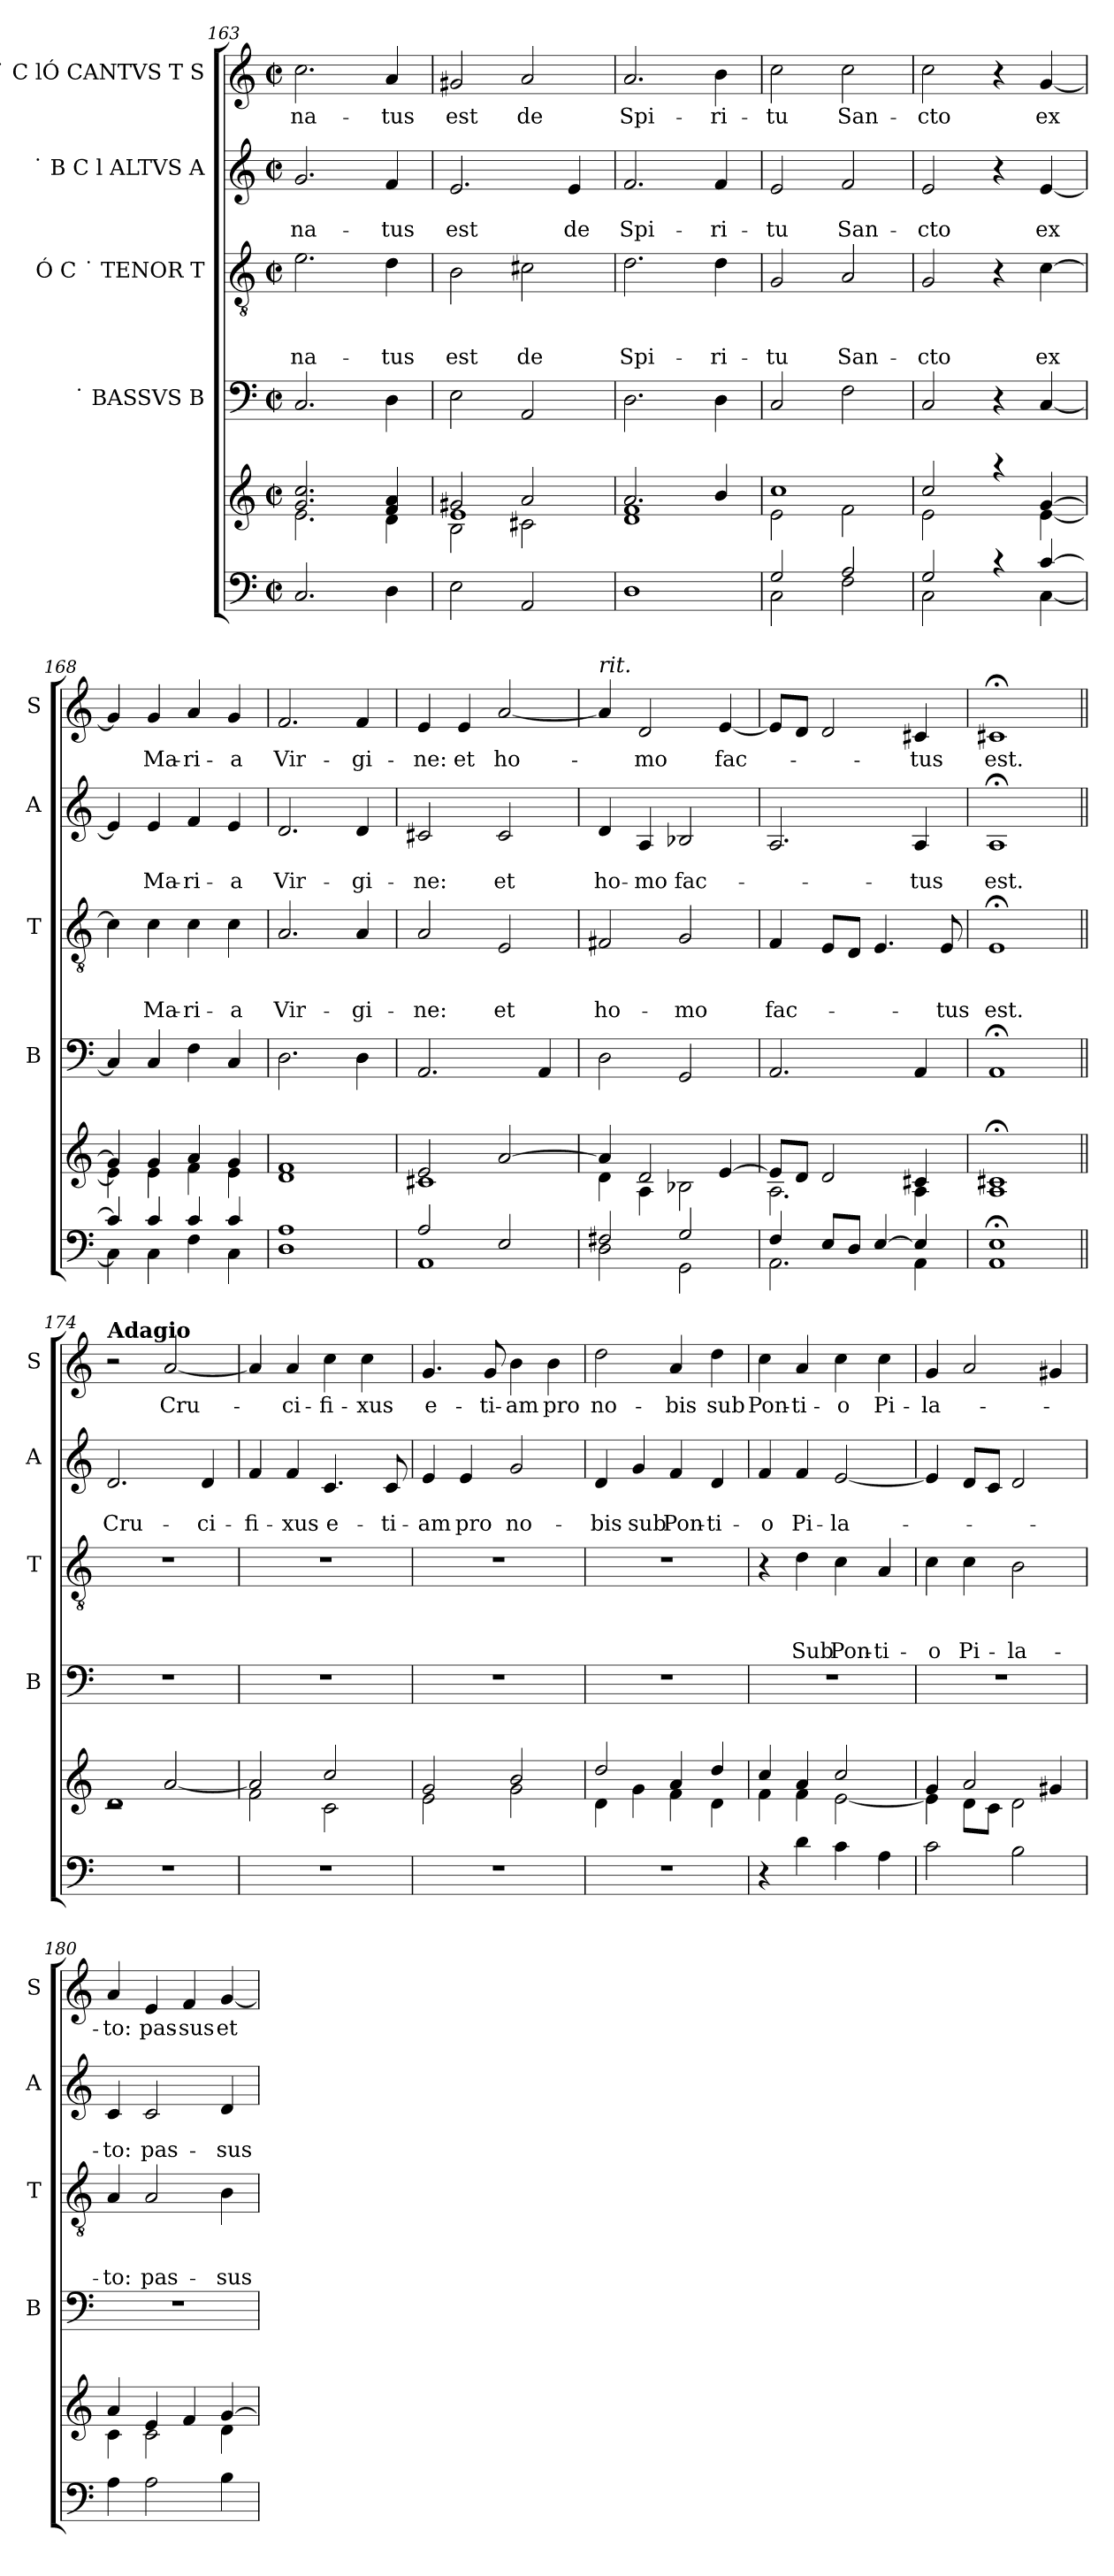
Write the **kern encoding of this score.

**kern	**kern	**kern	**kern	**text	**text	**text	**kern	**text	**text	**kern	**text
*part6	*part5	*part4	*part3	*part3	*part3	*part3	*part2	*part2	*part2	*part1	*part1
*staff6	*staff5	*staff4	*staff3	*staff3	*staff3	*staff3	*staff2	*staff2	*staff2	*staff1	*staff1
*	*	*I"˙ BASSVS B	*I"Ó C ˙ TENOR T	*	*	*	*I"˙ B C l ALTVS A	*	*	*I"˙ C lÓ CANTVS T S	*
*	*	*I'B	*I'T	*	*	*	*I'A	*	*	*I'S	*
*clefF4	*clefG2	*clefF4	*clefGv2	*	*	*	*clefG2	*	*	*clefG2	*
*k[]	*k[]	*k[]	*k[]	*	*	*	*k[]	*	*	*k[]	*
*C:	*C:	*C:	*C:	*	*	*	*C:	*	*	*C:	*
*M2/2	*M2/2	*M2/2	*M2/2	*	*	*	*M2/2	*	*	*M2/2	*
*met(c|)	*met(c|)	*met(c|)	*met(c|)	*	*	*	*met(c|)	*	*	*met(c|)	*
=163	=163	=163	=163	=163	=163	=163	=163	=163	=163	=163	=163
*	*^	*	*	*	*	*	*	*	*	*	*
!	!	!	!	!	!	!	!LO:LY:b	!	!	!LO:LY:b	!	!LO:LY:b
2.C/	2.g/ 2.cc/	2.e\	2.C/	2.e\	.	.	-na-	2.g/	.	-na-	2.cc\	-na-
!	!	!	!	!	!	!	!LO:LY:b	!	!	!LO:LY:b	!	!LO:LY:b
4D\	4f/ 4a/	4d\	4D\	4d\	.	.	-tus	4f/	.	-tus	4a/	-tus
=164	=164	=164	=164	=164	=164	=164	=164	=164	=164	=164	=164	=164
*	*	*^	*	*	*	*	*	*	*	*	*	*
!	!	!	!	!	!	!	!	!LO:LY:b	!	!	!LO:LY:b	!	!LO:LY:b
2E\	2g#X/	2B\	1e	2E\	2B\	.	.	est	2.e/	.	est	2g#X/	est
!	!	!	!	!	!	!	!	!LO:LY:b	!	!	!	!	!LO:LY:b
2AA/	2a/	2c#X\	.	2AA/	2c#X\	.	.	de	.	.	.	2a/	de
!	!	!	!	!	!	!	!	!	!	!	!LO:LY:b	!	!
.	.	.	.	.	.	.	.	.	4e/	.	de	.	.
*	*	*v	*v	*	*	*	*	*	*	*	*	*	*
=165	=165	=165	=165	=165	=165	=165	=165	=165	=165	=165	=165	=165
!	!	!	!	!	!	!	!LO:LY:b	!	!	!LO:LY:b	!	!LO:LY:b
1D	2.a/	1d 1f	2.D\	2.d\	.	.	Spi-	2.f/	.	Spi-	2.a/	Spi-
!	!	!	!	!	!	!	!LO:LY:b	!	!	!LO:LY:b	!	!LO:LY:b
.	4b/	.	4D\	4d\	.	.	-ri-	4f/	.	-ri-	4b\	-ri-
=166	=166	=166	=166	=166	=166	=166	=166	=166	=166	=166	=166	=166
*^	*	*	*	*	*	*	*	*	*	*	*	*
!	!	!	!	!	!	!	!	!LO:LY:b	!	!	!LO:LY:b	!	!LO:LY:b
2G/	2C\	1cc	2e\	2C/	2G/	.	.	-tu	2e/	.	-tu	2cc\	-tu
!	!	!	!	!	!	!	!	!LO:LY:b	!	!	!LO:LY:b	!	!LO:LY:b
2A/	2F\	.	2f\	2F\	2A/	.	.	San-	2f/	.	San-	2cc\	San-
!!LO:LB:g=z
=167	=167	=167	=167	=167	=167	=167	=167	=167	=167	=167	=167	=167	=167
!	!	!	!	!	!	!	!	!LO:LY:b	!	!	!LO:LY:b	!	!LO:LY:b
2G/	2C\	2cc/	2e\	2C/	2G/	.	.	-cto	2e/	.	-cto	2cc\	-cto
4rc	4ryy	4raa	4ryy	4r	4r	.	.	.	4r	.	.	4r	.
!	!	!	!	!	!	!	!	!LO:LY:b	!	!	!LO:LY:b	!	!LO:LY:b
[>4c/	[<4C\	[>4g/	[<4e\	[<4C/	[>4c\	.	.	ex	[<4e/	.	ex	[<4g/	ex
=168	=168	=168	=168	=168	=168	=168	=168	=168	=168	=168	=168	=168	=168
4c/]	4C\]	4g/]	4e\]	4C/]	4c\]	.	.	.	4e/]	.	.	4g/]	.
!	!	!	!	!	!	!	!	!LO:LY:b	!	!	!LO:LY:b	!	!LO:LY:b
4c/	4C\	4g/	4e\	4C/	4c\	.	.	Ma-	4e/	.	Ma-	4g/	Ma-
!	!	!	!	!	!	!	!	!LO:LY:b	!	!	!LO:LY:b	!	!LO:LY:b
4c/	4F\	4a/	4f\	4F\	4c\	.	.	-ri-	4f/	.	-ri-	4a/	-ri-
!	!	!	!	!	!	!	!	!LO:LY:b	!	!	!LO:LY:b	!	!LO:LY:b
4c/	4C\	4g/	4e\	4C/	4c\	.	.	-a	4e/	.	-a	4g/	-a
=169	=169	=169	=169	=169	=169	=169	=169	=169	=169	=169	=169	=169	=169
!	!	!	!	!	!	!	!	!LO:LY:b	!	!	!LO:LY:b	!	!LO:LY:b
*v	*v	*	*	*	*	*	*	*	*	*	*	*	*
*	*v	*v	*	*	*	*	*	*	*	*	*	*
1D 1A	1d 1f	2.D\	2.A/	.	.	Vir-	2.d/	.	Vir-	2.f/	Vir-
!	!	!	!	!	!	!LO:LY:b	!	!	!LO:LY:b	!	!LO:LY:b
.	.	4D\	4A/	.	.	-gi-	4d/	.	-gi-	4f/	-gi-
=170	=170	=170	=170	=170	=170	=170	=170	=170	=170	=170	=170
*^	*^	*	*	*	*	*	*	*	*	*	*
!	!	!	!	!	!	!	!	!LO:LY:b	!	!	!LO:LY:b	!	!LO:LY:b
2A/	1AA	2e/	1c#X	2.AA/	2A/	.	.	-ne:	2c#X/	.	-ne:	4e/	-ne:
!	!	!	!	!	!	!	!	!	!	!	!	!	!LO:LY:b
.	.	.	.	.	.	.	.	.	.	.	.	4e/	et
!	!	!	!	!	!	!	!	!LO:LY:b	!	!	!LO:LY:b	!	!LO:LY:b
2E/	.	[>2a/	.	.	2E/	.	.	et	2c#/	.	et	[<2a/	ho-
.	.	.	.	4AA/	.	.	.	.	.	.	.	.	.
=171	=171	=171	=171	=171	=171	=171	=171	=171	=171	=171	=171	=171	=171
!	!	!	!	!	!	!	!	!	!	!	!	!LO:TX:a:i:t=rit.	!
!	!	!	!	!	!	!	!	!LO:LY:b	!	!	!LO:LY:b	!	!
2F#X/	2D\	4a/]	4d\	2D\	2F#X/	.	.	ho-	4d/	.	ho-	4a/]	.
!	!	!	!	!	!	!	!	!	!	!	!LO:LY:b	!	!LO:LY:b
.	.	2d/	4A\	.	.	.	.	.	4A/	.	-mo	2d/	-mo
!	!	!	!	!	!	!	!	!LO:LY:b	!	!	!LO:LY:b	!	!
2G/	2GG\	.	2B-X\	2GG/	2G/	.	.	-mo	2B-X/	.	fac-	.	.
!	!	!	!	!	!	!	!	!	!	!	!	!	!LO:LY:b
.	.	[>4e/	.	.	.	.	.	.	.	.	.	[>4e/	fac-
!!LO:PB:g=z
=172	=172	=172	=172	=172	=172	=172	=172	=172	=172	=172	=172	=172	=172
!	!	!	!	!	!	!	!	!LO:LY:b	!	!	!	!	!
4F/	2.AA\	8e/L]	2.A\	2.AA/	4F/	.	.	fac-	2.A/	.	.	8e/L]	.
.	.	8d/J	.	.	.	.	.	.	.	.	.	8d/J	.
8E/L	.	2d/	.	.	8E/L	.	.	.	.	.	.	2d/	.
8D/J	.	.	.	.	8D/J	.	.	.	.	.	.	.	.
[>4E/	.	.	.	.	4.E/	.	.	.	.	.	.	.	.
!	!	!	!	!	!	!	!	!	!	!	!LO:LY:b	!	!LO:LY:b
4E/]	4AA\	4c#X/	4A\	4AA/	.	.	.	.	4A/	.	-tus	4c#X/	-tus
!	!	!	!	!	!	!	!	!LO:LY:b	!	!	!	!	!
.	.	.	.	.	8E/	.	.	-tus	.	.	.	.	.
*v	*v	*	*	*	*	*	*	*	*	*	*	*	*
*	*v	*v	*	*	*	*	*	*	*	*	*	*
=173	=173	=173	=173	=173	=173	=173	=173	=173	=173	=173	=173
!	!	!	!	!	!	!LO:LY:b	!	!	!LO:LY:b	!	!LO:LY:b
1AA; 1E;	1A; 1c#X;	1AA;	1E;	.	.	est.	1A;	.	est.	1c#X;	est.
=174||	=174||	=174||	=174||	=174||	=174||	=174||	=174||	=174||	=174||	=174||	=174||
*	*^	*	*	*	*	*	*	*	*	*	*
!	!	!	!	!	!	!	!	!	!	!	!LO:TX:a:B:t=Adagio	!
!	!	!	!	!	!	!	!	!	!	!LO:LY:b	!	!
1r	1d	2rc	1r	1r	.	.	.	2.d/	.	Cru-	2r	.
!	!	!	!	!	!	!	!	!	!	!	!	!LO:LY:b
.	.	[>2a/	.	.	.	.	.	.	.	.	[<2a/	Cru-
!	!	!	!	!	!	!	!	!	!	!LO:LY:b	!	!
.	.	.	.	.	.	.	.	4d/	.	-ci-	.	.
=175	=175	=175	=175	=175	=175	=175	=175	=175	=175	=175	=175	=175
!	!	!	!	!	!	!	!	!	!	!LO:LY:b	!	!
1r	2f\	2a/]	1r	1r	.	.	.	4f/	.	-fi-	4a/]	.
!	!	!	!	!	!	!	!	!	!	!LO:LY:b	!	!LO:LY:b
.	.	.	.	.	.	.	.	4f/	.	-xus	4a/	-ci-
!	!	!	!	!	!	!	!	!	!	!LO:LY:b	!	!LO:LY:b
.	2cc/	2c\	.	.	.	.	.	4.c/	.	e-	4cc\	-fi-
!	!	!	!	!	!	!	!	!	!	!	!	!LO:LY:b
.	.	.	.	.	.	.	.	.	.	.	4cc\	-xus
!	!	!	!	!	!	!	!	!	!	!LO:LY:b	!	!
.	.	.	.	.	.	.	.	8c/	.	-ti-	.	.
=176	=176	=176	=176	=176	=176	=176	=176	=176	=176	=176	=176	=176
!	!	!	!	!	!	!	!	!	!	!LO:LY:b	!	!LO:LY:b
1r	2e\	2g/	1r	1r	.	.	.	4e/	.	-am	4.g/	e-
!	!	!	!	!	!	!	!	!	!	!LO:LY:b	!	!
.	.	.	.	.	.	.	.	4e/	.	pro	.	.
!	!	!	!	!	!	!	!	!	!	!	!	!LO:LY:b
.	.	.	.	.	.	.	.	.	.	.	8g/	-ti-
!	!	!	!	!	!	!	!	!	!	!LO:LY:b	!	!LO:LY:b
.	2b/	2g\	.	.	.	.	.	2g/	.	no-	4b\	-am
!	!	!	!	!	!	!	!	!	!	!	!	!LO:LY:b
.	.	.	.	.	.	.	.	.	.	.	4b\	pro
!!LO:LB:g=z
=177	=177	=177	=177	=177	=177	=177	=177	=177	=177	=177	=177	=177
!	!	!	!	!	!	!	!	!	!	!LO:LY:b	!	!LO:LY:b
1r	4d\	2dd/	1r	1r	.	.	.	4d/	.	-bis	2dd\	no-
!	!	!	!	!	!	!	!	!	!	!LO:LY:b	!	!
.	4g\	.	.	.	.	.	.	4g/	.	sub	.	.
!	!	!	!	!	!	!	!	!	!	!LO:LY:b	!	!LO:LY:b
.	4a/	4f\	.	.	.	.	.	4f/	.	Pon-	4a/	-bis
!	!	!	!	!	!	!	!	!	!	!LO:LY:b	!	!LO:LY:b
.	4dd/	4d\	.	.	.	.	.	4d/	.	-ti-	4dd\	sub
=178	=178	=178	=178	=178	=178	=178	=178	=178	=178	=178	=178	=178
!	!	!	!	!	!	!	!	!	!	!LO:LY:b	!	!LO:LY:b
4r	4cc/	4f\	1r	4r	.	.	.	4f/	.	-o	4cc\	Pon-
!	!	!	!	!	!	!	!LO:LY:b	!	!	!LO:LY:b	!	!LO:LY:b
4d\	4a/	4f\	.	4d\	.	.	Sub	4f/	.	Pi-	4a/	-ti-
!	!	!	!	!	!	!	!LO:LY:b	!	!	!LO:LY:b	!	!LO:LY:b
4c\	2cc/	[<2e\	.	4c\	.	.	Pon-	[<2e/	.	-la-	4cc\	-o
!	!	!	!	!	!	!	!LO:LY:b	!	!	!	!	!LO:LY:b
4A\	.	.	.	4A/	.	.	-ti-	.	.	.	4cc\	Pi-
=179	=179	=179	=179	=179	=179	=179	=179	=179	=179	=179	=179	=179
!	!	!	!	!	!	!	!LO:LY:b	!	!	!	!	!LO:LY:b
2c\	4g/	4e\]	1r	4c\	.	.	-o	4e/]	.	.	4g/	-la-
!	!	!	!	!	!	!	!LO:LY:b	!	!	!	!	!
.	2a/	8d\L	.	4c\	.	.	Pi-	8d/L	.	.	2a/	.
.	.	8c\J	.	.	.	.	.	8c/J	.	.	.	.
!	!	!	!	!	!	!	!LO:LY:b	!	!	!	!	!
2B\	.	2d\	.	2B\	.	.	-la-	2d/	.	.	.	.
.	4g#X/	.	.	.	.	.	.	.	.	.	4g#X/	.
=180	=180	=180	=180	=180	=180	=180	=180	=180	=180	=180	=180	=180
!	!	!	!	!	!	!	!LO:LY:b	!	!	!LO:LY:b	!	!LO:LY:b
4A\	4a/	4c\	1r	4A/	.	.	-to:	4c/	.	-to:	4a/	-to:
!	!	!	!	!	!	!	!LO:LY:b	!	!	!LO:LY:b	!	!LO:LY:b
2A\	4e/	2c\	.	2A/	.	.	pas-	2c/	.	pas-	4e/	pas-
!	!	!	!	!	!	!	!	!	!	!	!	!LO:LY:b
.	4f/	.	.	.	.	.	.	.	.	.	4f/	-sus
!	!	!	!	!	!	!	!LO:LY:b	!	!	!LO:LY:b	!	!LO:LY:b
4B\	[>4g/	4d\	.	4B\	.	.	-sus	4d/	.	-sus	[<4g/	et
*	*v	*v	*	*	*	*	*	*	*	*	*	*
=	=	=	=	=	=	=	=	=	=	=	=
*-	*-	*-	*-	*-	*-	*-	*-	*-	*-	*-	*-
